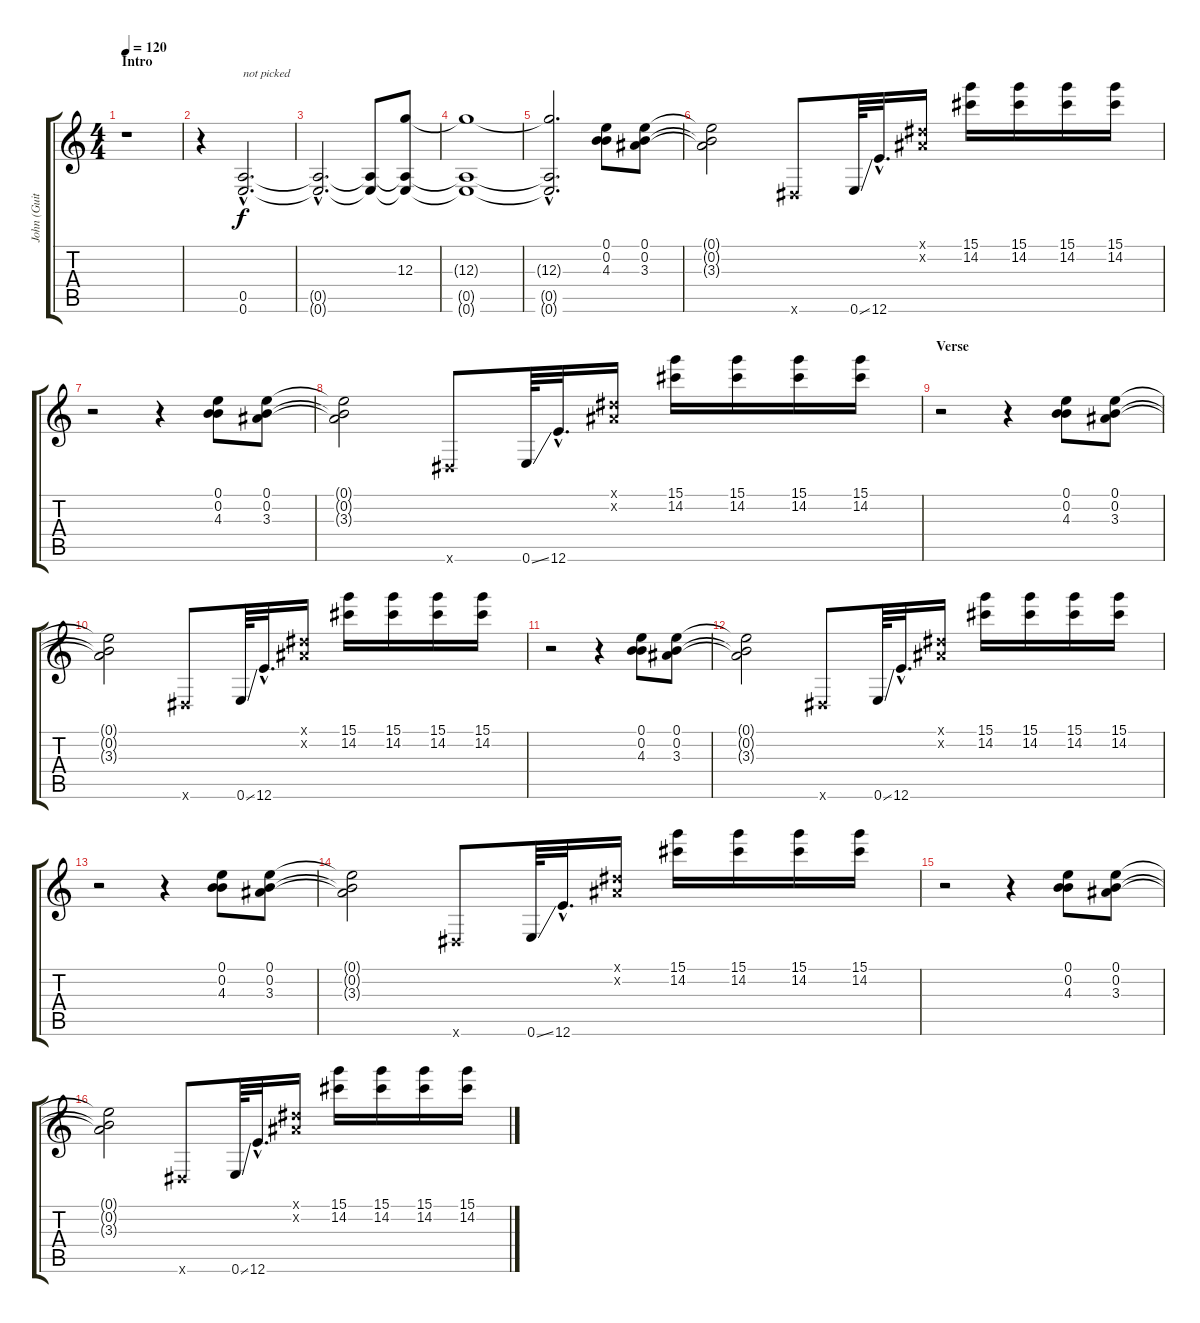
\track ("John (Guitar 1)" "John (Guit") {instrument overdrivenguitar}
\staff {score tabs}
\tuning (E4 B3 G3 D3 A2 E2) {hide}
\ts (4 4)
\section ("" "Intro")
\tempo 120
\clef g2
\ks c
r.1{dy f instrument overdrivenguitar} |
r.4 (0.5{hac} 0.6{hac}).2{d txt "not picked"} |
(0.5{hac t} 0.6{hac t}).2{d} (0.5{t} 0.6{t}).8 (12.3 0.5{t} 0.6{t}).8{volume 16 balance 8 instrument voiceoohs} |
(12.3{t} 0.5{t} 0.6{t}).1 |
(12.3{hac t} 0.5{hac t} 0.6{hac t}).2{d} (0.1 0.2 4.3).8{volume 16 balance 16 instrument overdrivenguitar} (0.1 0.2 3.3).8 |
(0.1{t} 0.2{t} 3.3{t}).2 -1.6{x}.8 0.6{ss}.64 12.6{hac}.32{d} (-1.1{x} -1.2{x}).16 (15.1 14.2).16 (15.1 14.2).16 (15.1 14.2).16 (15.1 14.2).16 |
r.2 r.4 (0.1 0.2 4.3).8 (0.1 0.2 3.3).8 |
(0.1{t} 0.2{t} 3.3{t}).2 -1.6{x}.8 0.6{ss}.64 12.6{hac}.32{d} (-1.1{x} -1.2{x}).16 (15.1 14.2).16 (15.1 14.2).16 (15.1 14.2).16 (15.1 14.2).16 |
\section ("" "Verse")
r.2 r.4 (0.1 0.2 4.3).8 (0.1 0.2 3.3).8 |
(0.1{t} 0.2{t} 3.3{t}).2 -1.6{x}.8 0.6{ss}.64 12.6{hac}.32{d} (-1.1{x} -1.2{x}).16 (15.1 14.2).16 (15.1 14.2).16 (15.1 14.2).16 (15.1 14.2).16 |
r.2 r.4 (0.1 0.2 4.3).8 (0.1 0.2 3.3).8 |
(0.1{t} 0.2{t} 3.3{t}).2 -1.6{x}.8 0.6{ss}.64 12.6{hac}.32{d} (-1.1{x} -1.2{x}).16 (15.1 14.2).16 (15.1 14.2).16 (15.1 14.2).16 (15.1 14.2).16 |
r.2 r.4 (0.1 0.2 4.3).8 (0.1 0.2 3.3).8 |
(0.1{t} 0.2{t} 3.3{t}).2 -1.6{x}.8 0.6{ss}.64 12.6{hac}.32{d} (-1.1{x} -1.2{x}).16 (15.1 14.2).16 (15.1 14.2).16 (15.1 14.2).16 (15.1 14.2).16 |
r.2 r.4 (0.1 0.2 4.3).8 (0.1 0.2 3.3).8 |
(0.1{t} 0.2{t} 3.3{t}).2 -1.6{x}.8 0.6{ss}.64 12.6{hac}.32{d} (-1.1{x} -1.2{x}).16 (15.1 14.2).16 (15.1 14.2).16 (15.1 14.2).16 (15.1 14.2).16
